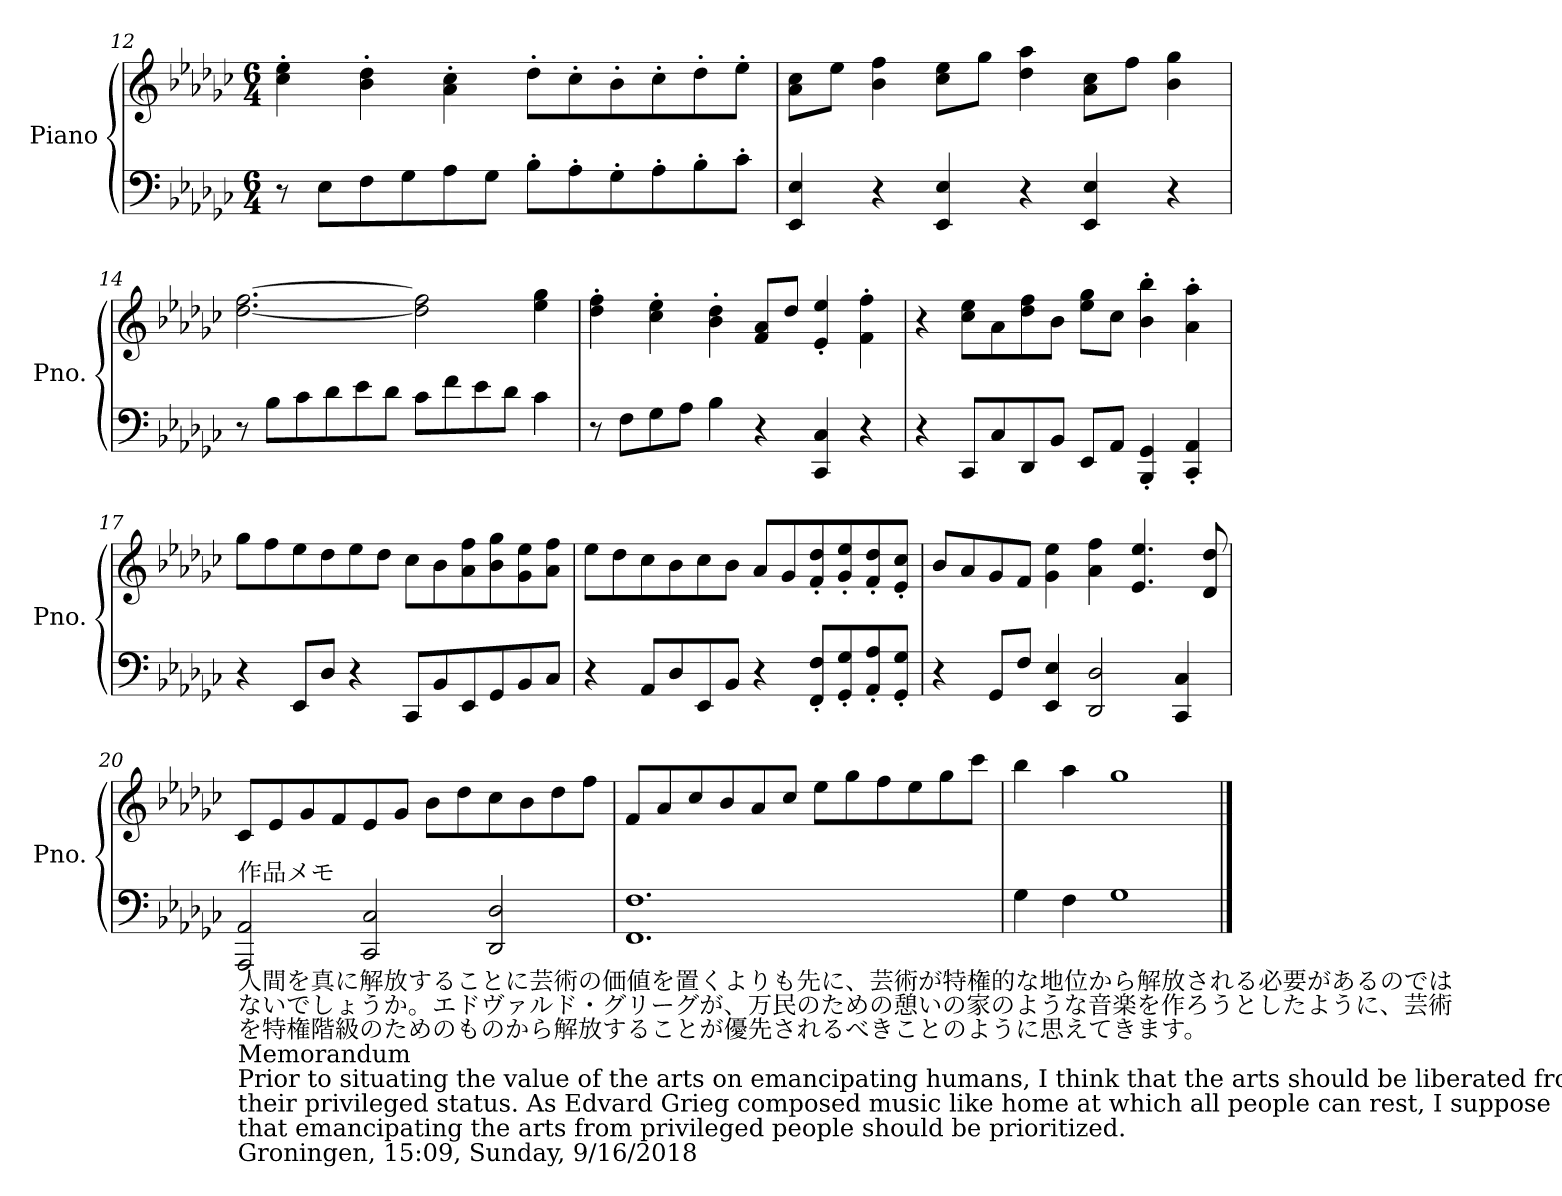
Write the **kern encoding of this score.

**kern	**kern
*part1	*part1
*staff2	*staff1
*I"Piano	*
*I'Pno.	*
!!LO:LB:g=z
*clefF4	*clefG2
*k[b-e-a-d-g-c-]	*k[b-e-a-d-g-c-]
*M6/4	*M6/4
=12	=12
8r	4cc-\' 4ee-\'
8E-\L	.
8F\	4b-\' 4dd-\'
8G-\	.
8A-\	4a-\' 4cc-\'
8G-\J	.
8B-'\L	8dd-'\L
8A-'\	8cc-'\
8G-'\	8b-'\
8A-'\	8cc-'\
8B-'\	8dd-'\
8c-'\J	8ee-'\J
=13	=13
4EE-/ 4E-/	8a-\ 8cc-\L
.	8ee-\J
4r	4b-\ 4ff\
4EE-/ 4E-/	8cc-\ 8ee-\L
.	8gg-\J
4r	4dd-\ 4aa-\
4EE-/ 4E-/	8a-\ 8cc-\L
.	8ff\J
4r	4b-\ 4gg-\
!!LO:PB:g=z
=14	=14
8r	[2.dd-\ [2.ff\
8B-\L	.
8c-\	.
8d-\	.
8e-\	.
8d-\J	.
8c-\L	2dd-\] 2ff\]
8f\	.
8e-\	.
8d-\J	.
4c-\	4ee-\ 4gg-\
=15	=15
8r	4dd-\' 4ff\'
8F\L	.
8G-\	4cc-\' 4ee-\'
8A-\J	.
4B-\	4b-\' 4dd-\'
4r	8f/ 8a-/L
.	8dd-/J
4CC-/ 4C-/	4e-/' 4ee-/'
4r	4f\' 4ff\'
!!LO:LB:g=z
=16	=16
4r	4r
8CC-/L	8cc-\ 8ee-\L
8C-/	8a-\
8DD-/	8dd-\ 8ff\
8BB-/J	8b-\J
8EE-/L	8ee-\ 8gg-\L
8AA-/J	8cc-\J
4BBB-/' 4GG-/'	4b-\' 4bb-\'
4CC-/' 4AA-/'	4a-\' 4aa-\'
=17	=17
4r	8gg-\L
.	8ff\
8EE-/L	8ee-\
8D-/J	8dd-\
4r	8ee-\
.	8dd-\J
8CC-/L	8cc-\L
8BB-/	8b-\
8EE-/	8a-\ 8ff\
8GG-/	8b-\ 8gg-\
8BB-/	8g-\ 8ee-\
8C-/J	8a-\ 8ff\J
!!LO:LB:g=z
=18	=18
4r	8ee-\L
.	8dd-\
8AA-/L	8cc-\
8D-/	8b-\
8EE-/	8cc-\
8BB-/J	8b-\J
4r	8a-/L
.	8g-/
8FF/' 8F/'L	8f/' 8dd-/'
8GG-/' 8G-/'	8g-/' 8ee-/'
8AA-/' 8A-/'	8f/' 8dd-/'
8GG-/' 8G-/'J	8e-/' 8cc-/'J
=19	=19
4r	8b-/L
.	8a-/
8GG-/L	8g-/
8F/J	8f/J
4EE-/ 4E-/	4g-\ 4ee-\
2DD-/ 2D-/	4a-\ 4ff\
.	4.e-/ 4.ee-/
4CC-/ 4C-/	.
.	8d-/ 8dd-/
!!LO:LB:g=z
=20	=20
!LO:TX:a:t=作品メモ	!
!LO:TX:b:t=人間を真に解放することに芸術の価値を置くよりも先に、芸術が特権的な地位から解放される必要があるのでは	!
!LO:TX:b:t=ないでしょうか。エドヴァルド・グリーグが、万民のための憩いの家のような音楽を作ろうとしたように、芸術	!
!LO:TX:b:t=を特権階級のためのものから解放することが優先されるべきことのように思えてきます。	!
!LO:TX:b:t=Memorandum	!
!LO:TX:b:t=Prior to situating the value of the arts on emancipating humans, I think that the arts should be liberated from	!
!LO:TX:b:t=their privileged status. As Edvard Grieg composed music like home at which all people can rest, I suppose	!
!LO:TX:b:t=that emancipating the arts from privileged people should be prioritized.	!
!LO:TX:b:t=Groningen, 15&colon;09, Sunday, 9/16/2018	!
2AAA-/ 2AA-/	8c-/L
.	8e-/
.	8g-/
.	8f/
2CC-/ 2C-/	8e-/
.	8g-/J
.	8b-\L
.	8dd-\
2DD-/ 2D-/	8cc-\
.	8b-\
.	8dd-\
.	8ff\J
=21	=21
1.FF 1.F	8f/L
.	8a-/
.	8cc-/
.	8b-/
.	8a-/
.	8cc-/J
.	8ee-\L
.	8gg-\
.	8ff\
.	8ee-\
.	8gg-\
.	8ccc-\J
=22	=22
4G-\	4bb-\
4F\	4aa-\
1G-	1gg-
==	==
*-	*-
